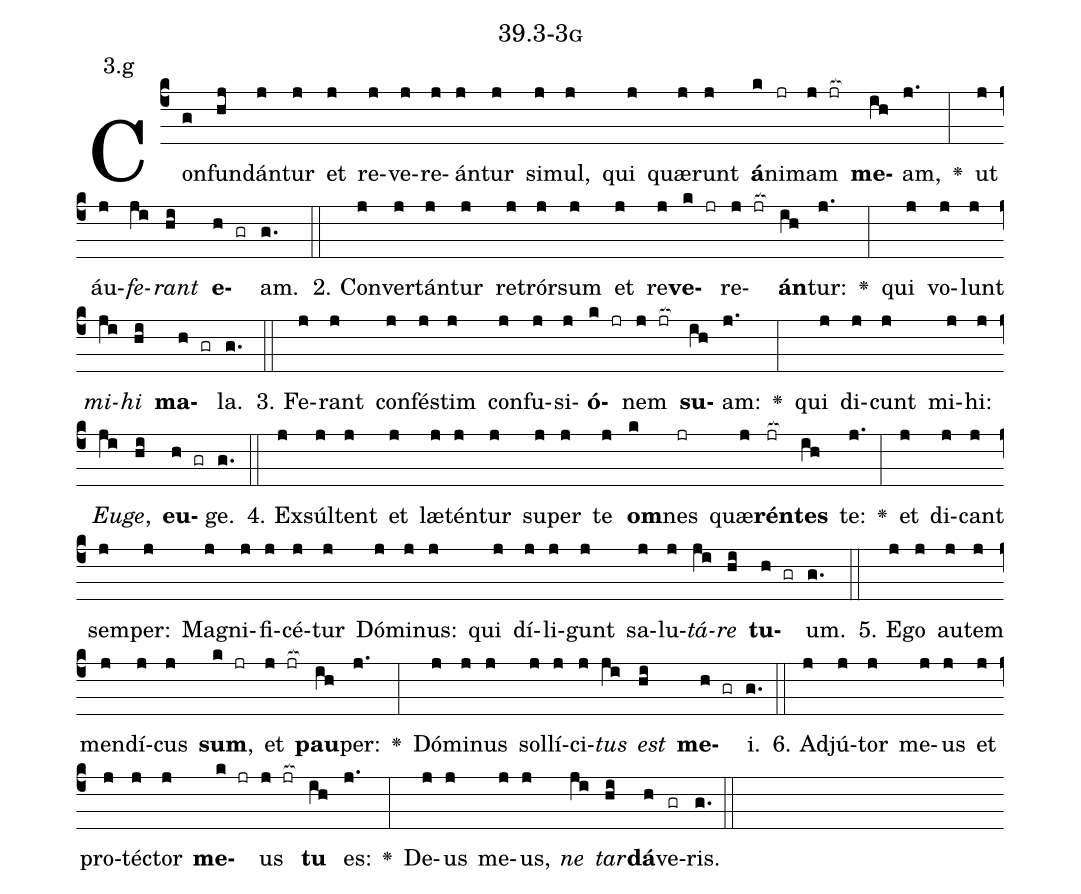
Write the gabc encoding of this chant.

name: 39.3-3g;
annotation: 3.g;
%%
(c4)Con(g)fun(hj)dán(j)tur(j) et(j) re(j)ve(j)re(j)án(j)tur(j) si(j)mul,(j) qui(j) quæ(j)runt(j) <b>á</b>(k)ni(jr)mam(j jr[ocb:1{]) <b>me</b>(ih[ocb:0}])am,(j.) <v>\greheightstar</v>(:) ut(j) áu(j)<i>fe</i>(ji)<i>rant</i>(hi) <b>e</b>(h gr)am.(g.) (::)
2. Con(j)ver(j)tán(j)tur(j) re(j)trór(j)sum(j) et(j) re(j)<b>ve</b>(k jr)re(j jr[ocb:1{])<b>án</b>(ih[ocb:0}])tur:(j.) <v>\greheightstar</v>(:) qui(j) vo(j)lunt(j) <i>mi</i>(ji)<i>hi</i>(hi) <b>ma</b>(h gr)la.(g.) (::)
3. Fe(j)rant(j) con(j)fés(j)tim(j) con(j)fu(j)si(j)<b>ó</b>(k jr)nem(j jr[ocb:1{]) <b>su</b>(ih[ocb:0}])am:(j.) <v>\greheightstar</v>(:) qui(j) di(j)cunt(j) mi(j)hi:(j) <i>Eu</i>(ji)<i>ge</i>,(hi) <b>eu</b>(h gr)ge.(g.) (::)
4. Ex(j)súl(j)tent(j) et(j) læ(j)tén(j)tur(j) su(j)per(j) te(j) <b>om</b>(k)nes(jr) quæ(j)<b>rén</b>(jr[ocb:1{])<b>tes</b>(ih[ocb:0}]) te:(j.) <v>\greheightstar</v>(:) et(j) di(j)cant(j) sem(j)per:(j) Ma(j)gni(j)fi(j)cé(j)tur(j) Dó(j)mi(j)nus:(j) qui(j) dí(j)li(j)gunt(j) sa(j)lu(j)<i>tá</i>(ji)<i>re</i>(hi) <b>tu</b>(h gr)um.(g.) (::)
5. E(j)go(j) au(j)tem(j) men(j)dí(j)cus(j) <b>sum</b>,(k jr) et(j jr[ocb:1{]) <b>pau</b>(ih[ocb:0}])per:(j.) <v>\greheightstar</v>(:) Dó(j)mi(j)nus(j) sol(j)lí(j)ci(j)<i>tus</i>(ji) <i>est</i>(hi) <b>me</b>(h gr)i.(g.) (::)
6. Ad(j)jú(j)tor(j) me(j)us(j) et(j) pro(j)téc(j)tor(j) <b>me</b>(k jr)us(j jr[ocb:1{]) <b>tu</b>(ih[ocb:0}]) es:(j.) <v>\greheightstar</v>(:) De(j)us(j) me(j)us,(j) <i>ne</i>(ji) <i>tar</i>(hi)<b>dá</b>(h)ve(gr)ris.(g.) (::)
